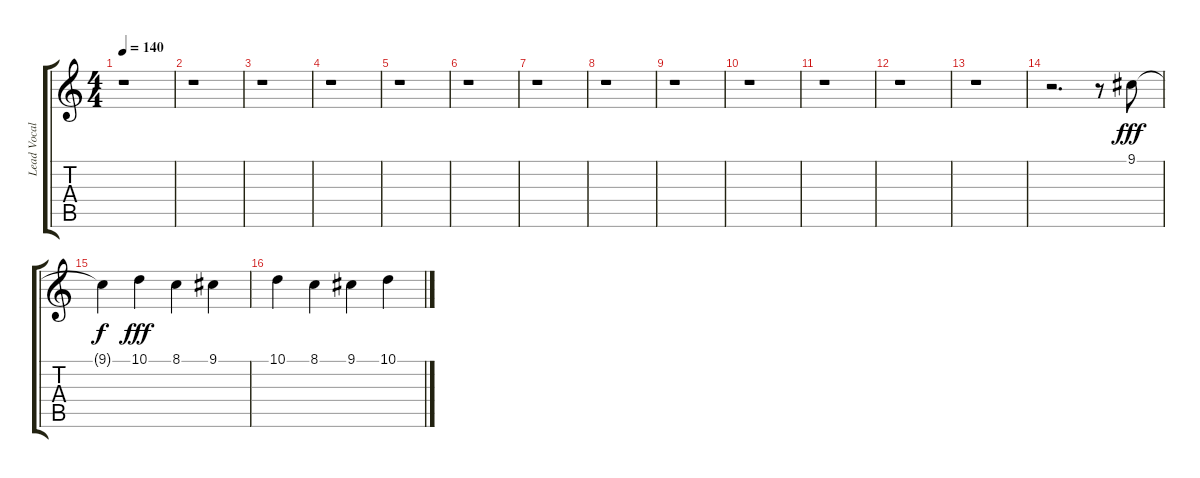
\track ("Lead Vocal" "Lead Vocal") {instrument acousticgrandpiano}
\staff {score tabs}
\tuning (E4 B3 G3 D3 A2 E2) {hide}
\ts (4 4)
\tempo 140
\clef g2
\ks c
r.1{dy f} |
r.1 |
r.1 |
r.1 |
r.1 |
r.1 |
r.1 |
r.1 |
r.1 |
r.1 |
r.1 |
r.1 |
r.1 |
r.2{d} r.8 9.1.8{dy fff} |
9.1{t}.4{dy f} 10.1.4{dy fff} 8.1.4 9.1.4 |
10.1.4 8.1.4 9.1.4 10.1.4
